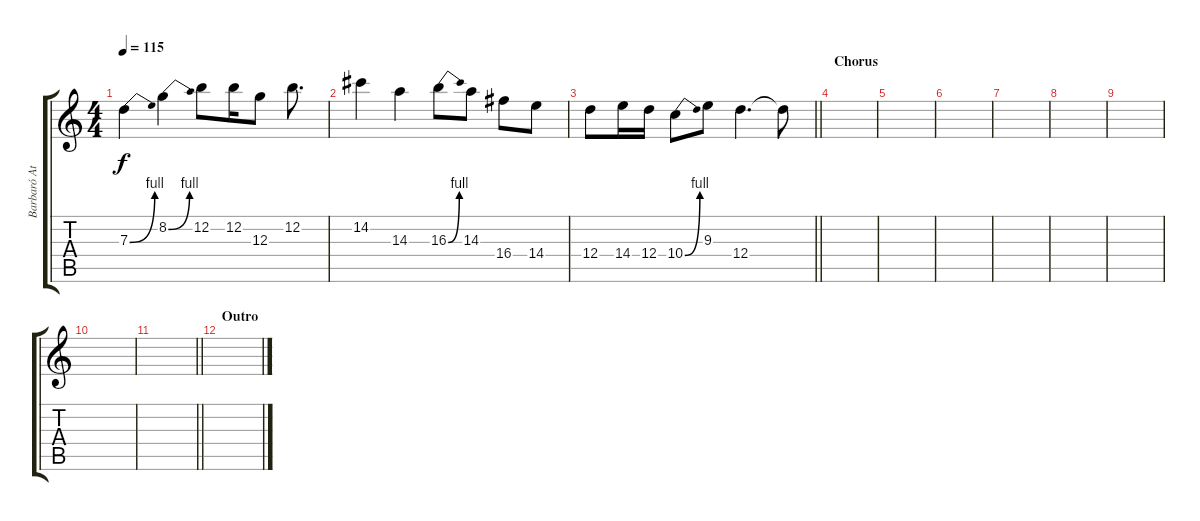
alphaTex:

\track ("Barbaró Attila (solo)" "Barbaró At") {instrument distortionguitar}
\staff {score tabs}
\tuning (E4 B3 G3 D3 A2 E2) {hide}
\ts (4 4)
\tempo 115
\clef g2
\ks c
7.3{be (bend 0 0 60 4)}.4{dy f} 8.2{be (bend 0 0 60 4)}.4 12.2.8 12.2.16 12.3.8 12.2.8{d} |
14.2.4 14.3.4 16.3{be (bend 0 0 60 4)}.8 14.3.8 16.4.8 14.4.8 |
\barLineRight lightlight
12.4.8 14.4.16 12.4.16 10.4{be (bend 0 0 60 4)}.8 9.3.8 12.4.4{d} 12.4{t}.8 |
\section ("" "Chorus")
|
|
|
|
|
|
|
\barLineRight lightlight
|
\section ("" "Outro")
